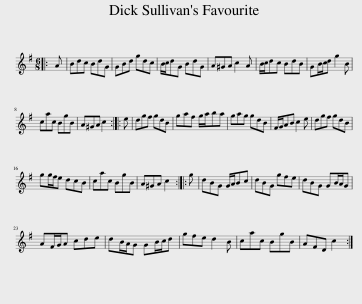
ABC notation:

X:1
L:1/8
M:6/8
I:linebreak $
K:G
V:1 treble
V:1
|: A | Bdc BdG | GBd gdc | B/c/dG BdG | A^GA c2 A | %5
 B/c/dc BdB | GB/c/d g2 B |$ cac BgB | A^GA c2 :: e | %10
 dgf gdB | gaf g/a/ba | gag gdB | F/G/AB c2 e | dgf gdB |$ %15
 gg/f/e dcB | cac BgB | A^GA c2 :: g | dBG G/A/Bc | %20
 dBG gfe | dBG GB/A/G |$ AF/G/A cde | dB/A/G GB/c/d | gfe d2 B | %25
 cac BgB | AFD c2 :| %27
